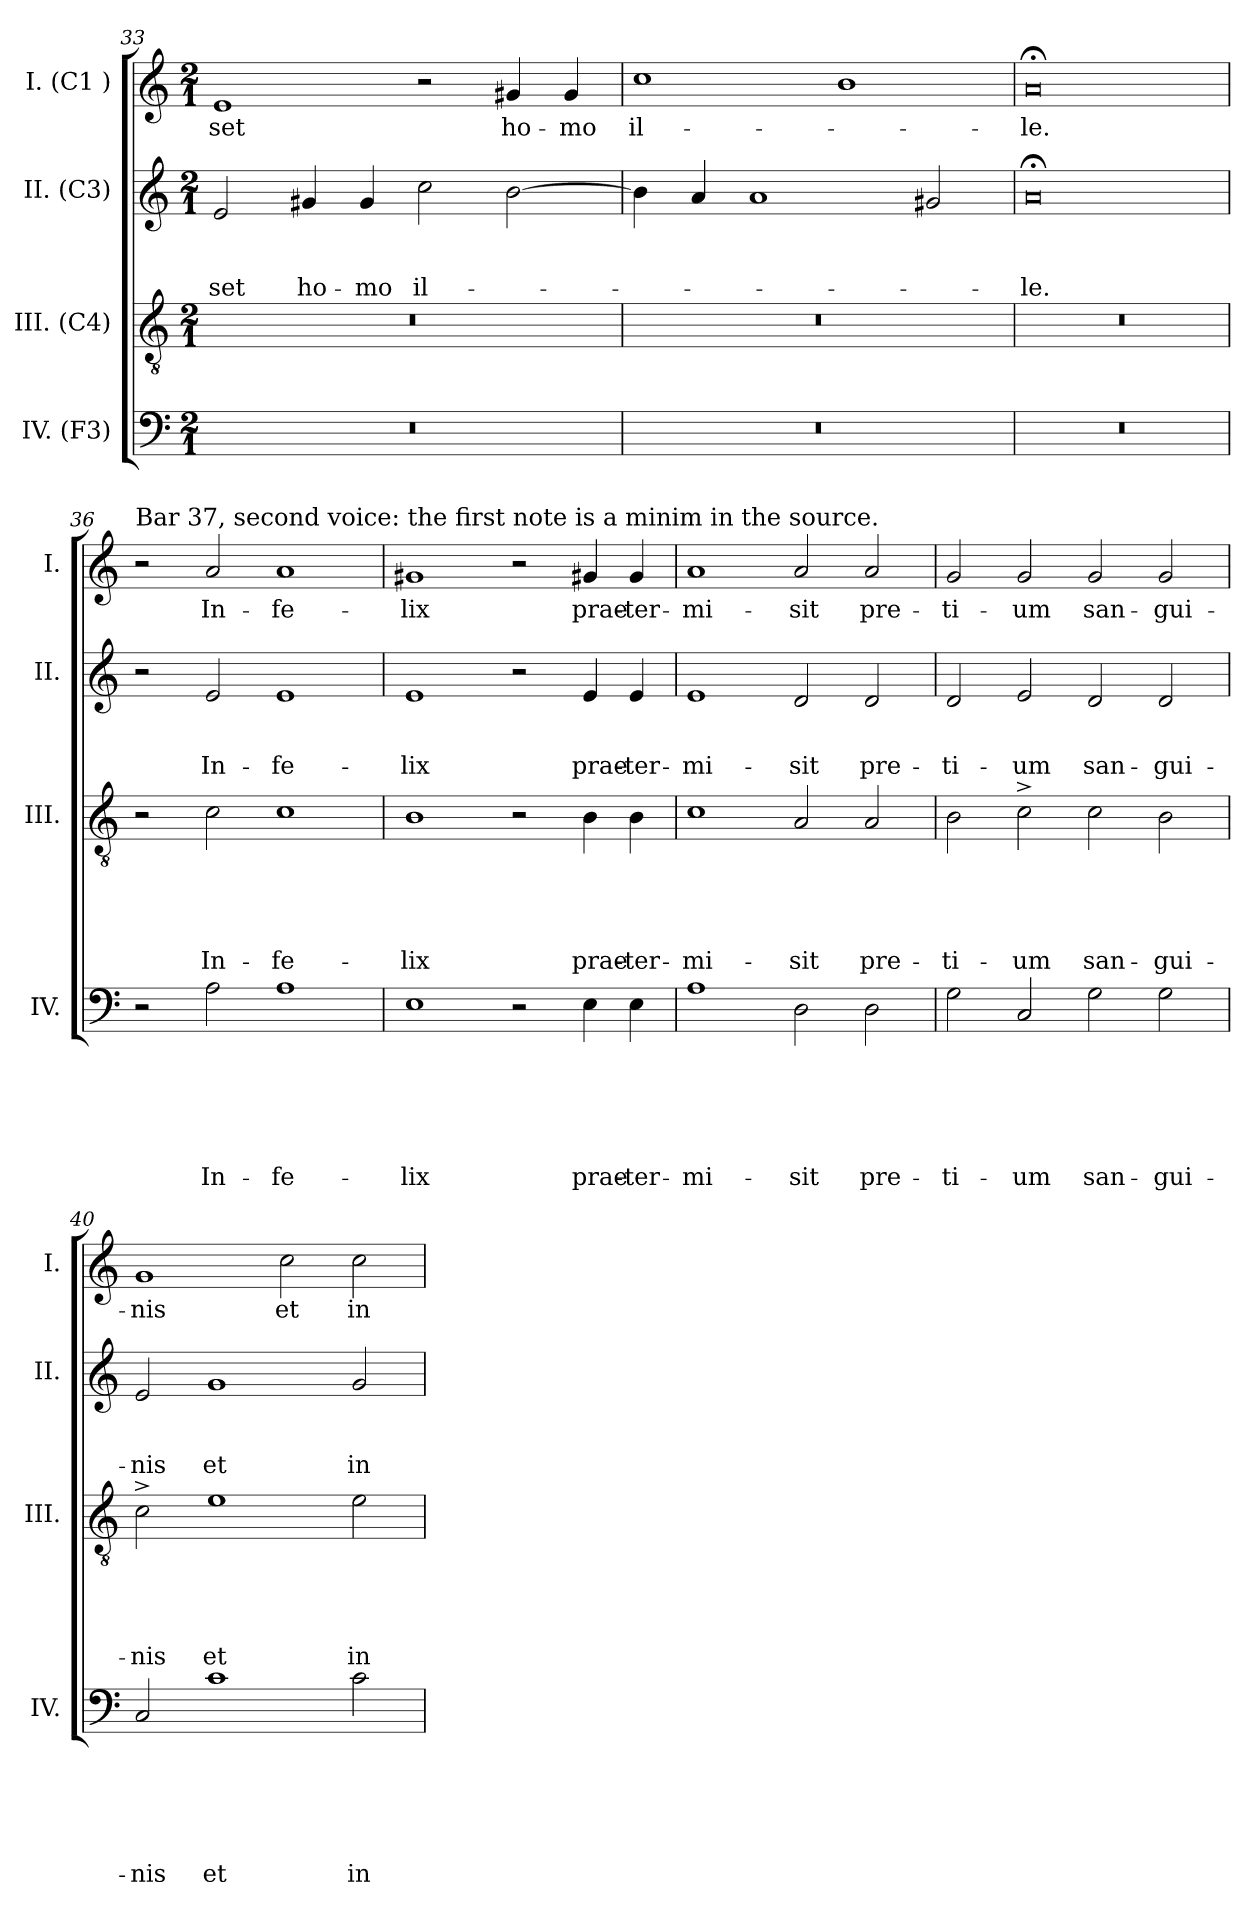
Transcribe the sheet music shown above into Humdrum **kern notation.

**kern	**text	**text	**text	**text	**text	**text	**kern	**text	**text	**text	**text	**text	**kern	**text	**text	**text	**kern	**text
*part4	*part4	*part4	*part4	*part4	*part4	*part4	*part3	*part3	*part3	*part3	*part3	*part3	*part2	*part2	*part2	*part2	*part1	*part1
*staff4	*staff4	*staff4	*staff4	*staff4	*staff4	*staff4	*staff3	*staff3	*staff3	*staff3	*staff3	*staff3	*staff2	*staff2	*staff2	*staff2	*staff1	*staff1
*I"IV. (F3)	*	*	*	*	*	*	*I"III. (C4)	*	*	*	*	*	*I"II. (C3)	*	*	*	*I"I. (C1 )	*
*I'IV.	*	*	*	*	*	*	*I'III.	*	*	*	*	*	*I'II.	*	*	*	*I'I.	*
*clefF4	*	*	*	*	*	*	*clefGv2	*	*	*	*	*	*clefG2	*	*	*	*clefG2	*
*k[]	*	*	*	*	*	*	*k[]	*	*	*	*	*	*k[]	*	*	*	*k[]	*
*C:	*	*	*	*	*	*	*C:	*	*	*	*	*	*C:	*	*	*	*C:	*
*M2/1	*	*	*	*	*	*	*M2/1	*	*	*	*	*	*M2/1	*	*	*	*M2/1	*
=33	=33	=33	=33	=33	=33	=33	=33	=33	=33	=33	=33	=33	=33	=33	=33	=33	=33	=33
!	!	!	!	!	!	!	!	!	!	!	!	!	!	!	!	!LO:LY:b	!	!LO:LY:b
0r	.	.	.	.	.	.	0r	.	.	.	.	.	2e/	.	.	-set	1e	-set
!	!	!	!	!	!	!	!	!	!	!	!	!	!	!	!	!LO:LY:b	!	!
.	.	.	.	.	.	.	.	.	.	.	.	.	4g#X/	.	.	ho-	.	.
!	!	!	!	!	!	!	!	!	!	!	!	!	!	!	!	!LO:LY:b:rj	!	!
.	.	.	.	.	.	.	.	.	.	.	.	.	4g#/	.	.	-mo	.	.
!	!	!	!	!	!	!	!	!	!	!	!	!	!	!	!	!LO:LY:b	!	!
.	.	.	.	.	.	.	.	.	.	.	.	.	2cc\	.	.	il-	2r	.
!	!	!	!	!	!	!	!	!	!	!	!	!	!	!	!	!	!	!LO:LY:b
.	.	.	.	.	.	.	.	.	.	.	.	.	[>2b\	.	.	.	4g#X/	ho-
!	!	!	!	!	!	!	!	!	!	!	!	!	!	!	!	!	!	!LO:LY:b:rj
.	.	.	.	.	.	.	.	.	.	.	.	.	.	.	.	.	4g#/	-mo
=34	=34	=34	=34	=34	=34	=34	=34	=34	=34	=34	=34	=34	=34	=34	=34	=34	=34	=34
!	!	!	!	!	!	!	!	!	!	!	!	!	!	!	!	!	!	!LO:LY:b:rj
0r	.	.	.	.	.	.	0r	.	.	.	.	.	4b\]	.	.	.	1cc	il-
.	.	.	.	.	.	.	.	.	.	.	.	.	4a/	.	.	.	.	.
.	.	.	.	.	.	.	.	.	.	.	.	.	1a	.	.	.	.	.
.	.	.	.	.	.	.	.	.	.	.	.	.	.	.	.	.	1b	.
.	.	.	.	.	.	.	.	.	.	.	.	.	2g#X/	.	.	.	.	.
=35	=35	=35	=35	=35	=35	=35	=35	=35	=35	=35	=35	=35	=35	=35	=35	=35	=35	=35
!	!	!	!	!	!	!	!	!	!	!	!	!	!	!	!	!LO:LY:b:rj	!	!LO:LY:b:rj
0r	.	.	.	.	.	.	0r	.	.	.	.	.	0a;	.	.	-le.	0a;	-le.
!!LO:LB:g=z
=36	=36	=36	=36	=36	=36	=36	=36	=36	=36	=36	=36	=36	=36	=36	=36	=36	=36	=36
!	!	!	!	!	!	!	!	!	!	!	!	!	!	!	!	!	!LO:TX:a:t=Bar 37, second voice&colon; the first note is a minim in the source.	!
2r	.	.	.	.	.	.	2r	.	.	.	.	.	2r	.	.	.	2r	.
!	!	!	!	!	!	!LO:LY:b	!	!	!	!	!	!LO:LY:b	!	!	!	!LO:LY:b	!	!LO:LY:b
2A\	.	.	.	.	.	In-	2c\	.	.	.	.	In-	2e/	.	.	In-	2a/	In-
!	!	!	!	!	!	!LO:LY:b	!	!	!	!	!	!LO:LY:b	!	!	!	!LO:LY:b	!	!LO:LY:b
1A	.	.	.	.	.	-fe-	1c	.	.	.	.	-fe-	1e	.	.	-fe-	1a	-fe-
=37	=37	=37	=37	=37	=37	=37	=37	=37	=37	=37	=37	=37	=37	=37	=37	=37	=37	=37
!	!	!	!	!	!	!LO:LY:b	!	!	!	!	!	!LO:LY:b	!	!	!	!LO:LY:b	!	!LO:LY:b
1E	.	.	.	.	.	-lix	1B	.	.	.	.	-lix	1e	.	.	-lix	1g#X	-lix
2r	.	.	.	.	.	.	2r	.	.	.	.	.	2r	.	.	.	2r	.
!	!	!	!	!	!	!LO:LY:b	!	!	!	!	!	!LO:LY:b	!	!	!	!LO:LY:b	!	!LO:LY:b
4E\	.	.	.	.	.	prae-	4B\	.	.	.	.	prae-	4e/	.	.	prae-	4g#X/	prae-
!	!	!	!	!	!	!LO:LY:b:rj	!	!	!	!	!	!LO:LY:b:rj	!	!	!	!LO:LY:b:rj	!	!LO:LY:b:rj
4E\	.	.	.	.	.	-ter-	4B\	.	.	.	.	-ter-	4e/	.	.	-ter-	4g#/	-ter-
=38	=38	=38	=38	=38	=38	=38	=38	=38	=38	=38	=38	=38	=38	=38	=38	=38	=38	=38
!	!	!	!	!	!	!LO:LY:b	!	!	!	!	!	!LO:LY:b	!	!	!	!LO:LY:b	!	!LO:LY:b
1A	.	.	.	.	.	-mi-	1c	.	.	.	.	-mi-	1e	.	.	-mi-	1a	-mi-
!	!	!	!	!	!	!LO:LY:b	!	!	!	!	!	!LO:LY:b	!	!	!	!LO:LY:b	!	!LO:LY:b
2D\	.	.	.	.	.	-sit	2A/	.	.	.	.	-sit	2d/	.	.	-sit	2a/	-sit
!	!	!	!	!	!	!LO:LY:b	!	!	!	!	!	!LO:LY:b	!	!	!	!LO:LY:b	!	!LO:LY:b
2D\	.	.	.	.	.	pre-	2A/	.	.	.	.	pre-	2d/	.	.	pre-	2a/	pre-
=39	=39	=39	=39	=39	=39	=39	=39	=39	=39	=39	=39	=39	=39	=39	=39	=39	=39	=39
!	!	!	!	!	!	!LO:LY:b	!	!	!	!	!	!LO:LY:b	!	!	!	!LO:LY:b	!	!LO:LY:b
2G\	.	.	.	.	.	-ti-	2B\	.	.	.	.	-ti-	2d/	.	.	-ti-	2g/	-ti-
!	!	!	!	!	!	!LO:LY:b	!	!	!	!	!	!LO:LY:b	!	!	!	!LO:LY:b	!	!LO:LY:b
2C/	.	.	.	.	.	-um	2c^>\	.	.	.	.	-um	2e/	.	.	-um	2g/	-um
!	!	!	!	!	!	!LO:LY:b	!	!	!	!	!	!LO:LY:b	!	!	!	!LO:LY:b	!	!LO:LY:b
2G\	.	.	.	.	.	san-	2c\	.	.	.	.	san-	2d/	.	.	san-	2g/	san-
!	!	!	!	!	!	!LO:LY:b	!	!	!	!	!	!LO:LY:b	!	!	!	!LO:LY:b	!	!LO:LY:b
2G\	.	.	.	.	.	-gui-	2B\	.	.	.	.	-gui-	2d/	.	.	-gui-	2g/	-gui-
=40	=40	=40	=40	=40	=40	=40	=40	=40	=40	=40	=40	=40	=40	=40	=40	=40	=40	=40
!	!	!	!	!	!	!LO:LY:b	!	!	!	!	!	!LO:LY:b	!	!	!	!LO:LY:b	!	!LO:LY:b
2C/	.	.	.	.	.	-nis	2c^>\	.	.	.	.	-nis	2e/	.	.	-nis	1g	-nis
!	!	!	!	!	!	!LO:LY:b	!	!	!	!	!	!LO:LY:b	!	!	!	!LO:LY:b	!	!
1c	.	.	.	.	.	et	1e	.	.	.	.	et	1g	.	.	et	.	.
!	!	!	!	!	!	!	!	!	!	!	!	!	!	!	!	!	!	!LO:LY:b
.	.	.	.	.	.	.	.	.	.	.	.	.	.	.	.	.	2cc\	et
!	!	!	!	!	!	!LO:LY:b	!	!	!	!	!	!LO:LY:b	!	!	!	!LO:LY:b	!	!LO:LY:b
2c\	.	.	.	.	.	in	2e\	.	.	.	.	in	2g/	.	.	in	2cc\	in
=	=	=	=	=	=	=	=	=	=	=	=	=	=	=	=	=	=	=
*-	*-	*-	*-	*-	*-	*-	*-	*-	*-	*-	*-	*-	*-	*-	*-	*-	*-	*-
